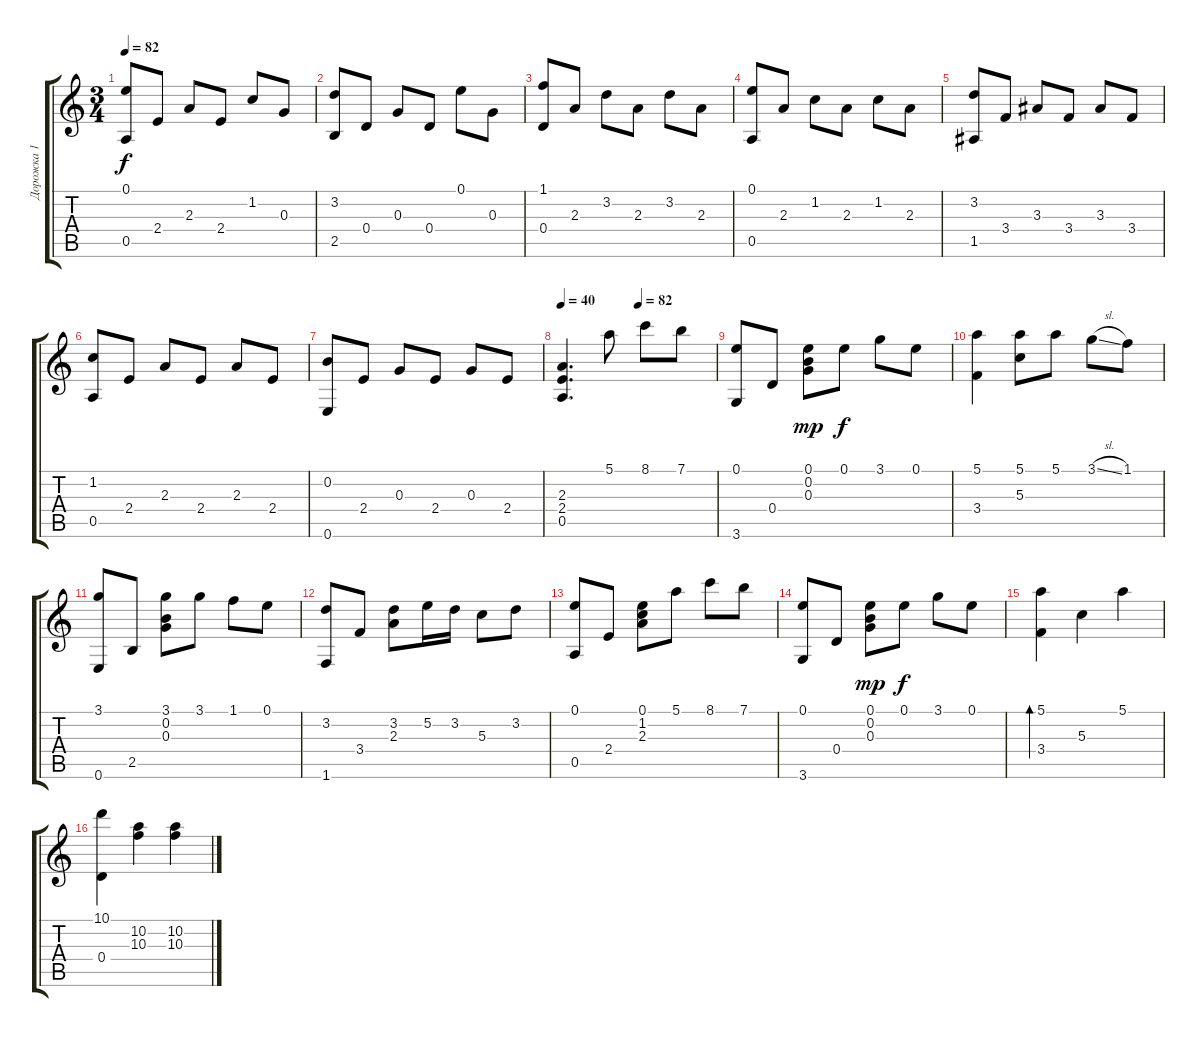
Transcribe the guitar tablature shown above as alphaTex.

\track ("Дорожка 1" "Дорожка 1") {instrument electricguitarjazz}
\staff {score tabs}
\tuning (E4 B3 G3 D3 A2 E2) {hide}
\ts (3 4)
\tempo 82
\clef g2
\ks c
(0.1 0.5).8{dy f} 2.4.8 2.3.8 2.4.8 1.2.8 0.3.8 |
(3.2 2.5).8 0.4.8 0.3.8 0.4.8 0.1.8 0.3.8 |
(1.1 0.4).8 2.3.8 3.2.8 2.3.8 3.2.8 2.3.8 |
(0.1 0.5).8 2.3.8 1.2.8 2.3.8 1.2.8 2.3.8 |
(3.2 1.5).8 3.4.8 3.3.8 3.4.8 3.3.8 3.4.8 |
(1.2 0.5).8 2.4.8 2.3.8 2.4.8 2.3.8 2.4.8 |
(0.2 0.6).8 2.4.8 0.3.8 2.4.8 0.3.8 2.4.8 |
\tempo 40
\tempo (82 0.5)
(2.3 2.4 0.5).4{d} 5.1.8 8.1.8 7.1.8 |
(0.1 3.6).8 0.4.8 (0.1 0.2 0.3).8{dy mp} 0.1.8{dy f} 3.1.8 0.1.8 |
(5.1 3.4).4 (5.1 5.3).8 5.1.8 3.1{sl}.8 1.1.8 |
(3.1 0.6).8 2.5.8 (3.1 0.2 0.3).8 3.1.8 1.1.8 0.1.8 |
(3.2 1.6).8 3.4.8 (3.2 2.3).8 5.2.16 3.2.16 5.3.8 3.2.8 |
(0.1 0.5).8 2.4.8 (0.1 1.2 2.3).8 5.1.8 8.1.8 7.1.8 |
(0.1 3.6).8 0.4.8 (0.1 0.2 0.3).8{dy mp} 0.1.8{dy f} 3.1.8 0.1.8 |
(5.1 3.4).4{bd 60} 5.3.4 5.1.4 |
(10.1 0.4).4 (10.2 10.3).4 (10.2 10.3).4
